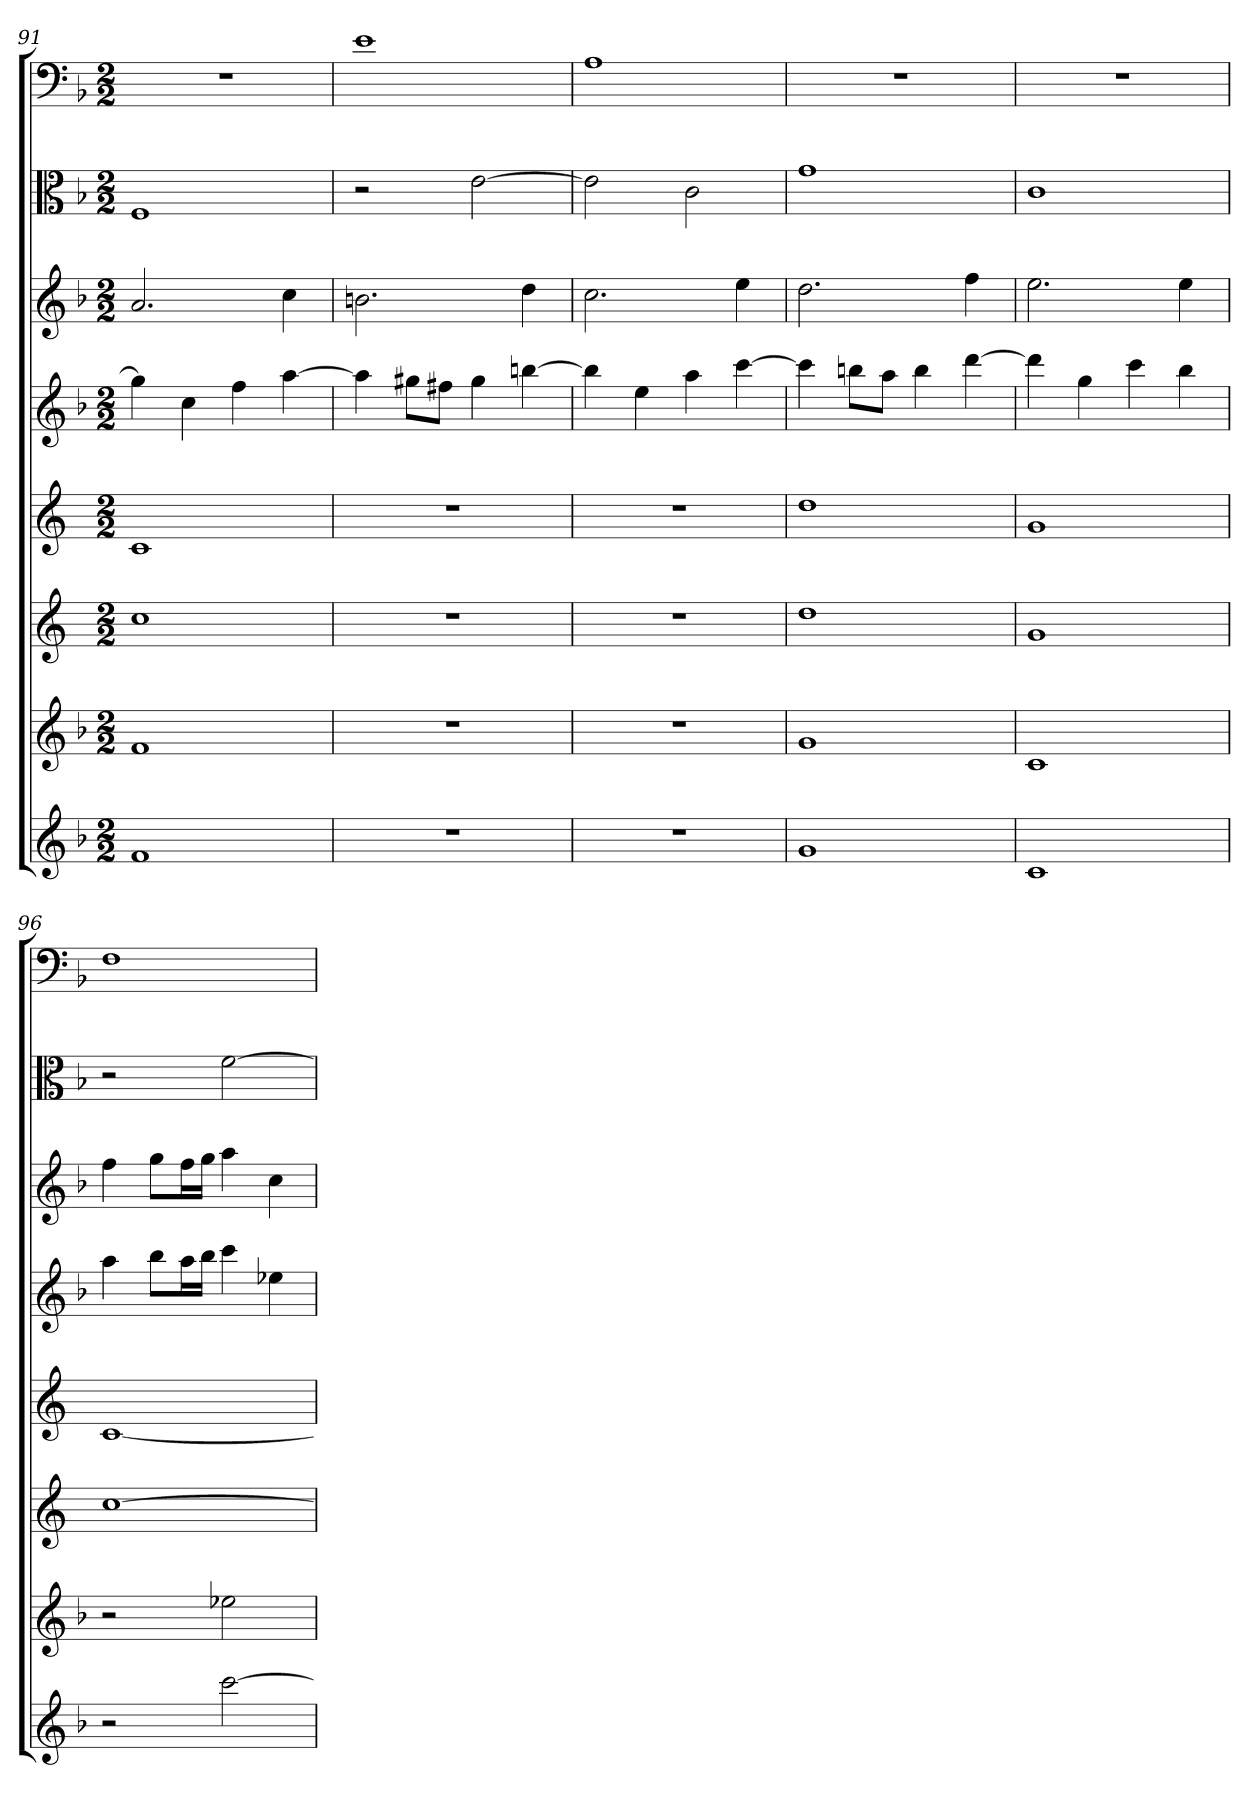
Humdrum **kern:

**kern	**kern	**kern	**kern	**kern	**kern	**kern	**kern
*part8	*part7	*part6	*part5	*part4	*part3	*part2	*part1
*staff8	*staff7	*staff6	*staff5	*staff4	*staff3	*staff2	*staff1
*	*	*	*	*	*	*clefC3	*clefF4
*k[b-]	*k[b-]	*k[]	*k[]	*k[b-]	*k[b-]	*k[b-]	*k[b-]
*F:	*F:	*	*	*F:	*F:	*F:	*F:
*M2/2	*M2/2	*M2/2	*M2/2	*M2/2	*M2/2	*M2/2	*M2/2
=91	=91	=91	=91	=91	=91	=91	=91
1f	1f	1cc	1c	4gg]	2.a	1F	1r
.	.	.	.	4cc	.	.	.
.	.	.	.	4ff	.	.	.
.	.	.	.	[4aa	4cc	.	.
=92	=92	=92	=92	=92	=92	=92	=92
1r	1r	1r	1r	4aa]	2.bn	2r	1e
.	.	.	.	8gg#XL	.	.	.
.	.	.	.	8ff#XJ	.	.	.
.	.	.	.	4gg#	.	[2e	.
.	.	.	.	[4bbn	4dd	.	.
=93	=93	=93	=93	=93	=93	=93	=93
1r	1r	1r	1r	4bb]	2.cc	2e]	1A
.	.	.	.	4ee	.	.	.
.	.	.	.	4aa	.	2c	.
.	.	.	.	[4ccc	4ee	.	.
=94	=94	=94	=94	=94	=94	=94	=94
1g	1g	1dd	1dd	4ccc]	2.dd	1g	1r
.	.	.	.	8bbnL	.	.	.
.	.	.	.	8aaJ	.	.	.
.	.	.	.	4bb	.	.	.
.	.	.	.	[4ddd	4ff	.	.
=95	=95	=95	=95	=95	=95	=95	=95
1c	1c	1g	1g	4ddd]	2.ee	1c	1r
.	.	.	.	4gg	.	.	.
.	.	.	.	4ccc	.	.	.
.	.	.	.	4bb-	4ee	.	.
=96	=96	=96	=96	=96	=96	=96	=96
2r	2r	[1cc	[1c	4aa	4ff	2r	1F
.	.	.	.	8bb-L	8ggL	.	.
.	.	.	.	16aaL	16ffL	.	.
.	.	.	.	16bb-JJ	16ggJJ	.	.
[2ccc	2ee-X	.	.	4ccc	4aa	[2f	.
.	.	.	.	4ee-X	4cc	.	.
=	=	=	=	=	=	=	=
*-	*-	*-	*-	*-	*-	*-	*-
